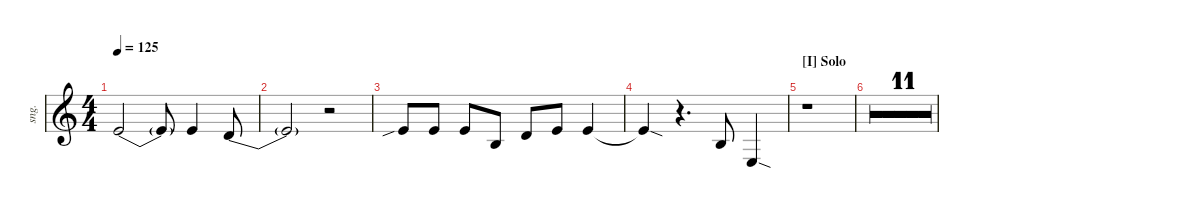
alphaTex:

\defaultSystemsLayout 4
\hideDynamics
\bracketExtendMode nobrackets
\otherSystemsTrackNameOrientation horizontal
\track ("Vocals" "sng.") {defaultSystemsLayout 4 multiBarRest instrument voiceoohs}
\staff {score}
\tuning (E4 B3 G3 D3 A2 E2)
\ts (4 4)
\tempo 125
\clef g2
\ks c
9.3{be (bendrelease 10.2 0 22.2 4 38.4 4 52.8 0)}.2{dy mf} 9.3{t}.8 9.3.4 7.3{be (bend 0 0 24.599999999999998 4)}.8 |
7.3{t}.2 r.2 |
5.2{sib}.8 5.2.8 5.2.8 4.3.8 7.3.8 5.2.8 5.2.4 |
5.2{sod t}.4 r.4{d} 4.3.8 2.4{sod}.4 |
\section ("I" "Solo")
r.1 |
r.1 |
r.1 |
r.1 |
r.1 |
r.1 |
r.1 |
r.1 |
r.1 |
r.1 |
r.1 |
r.1
